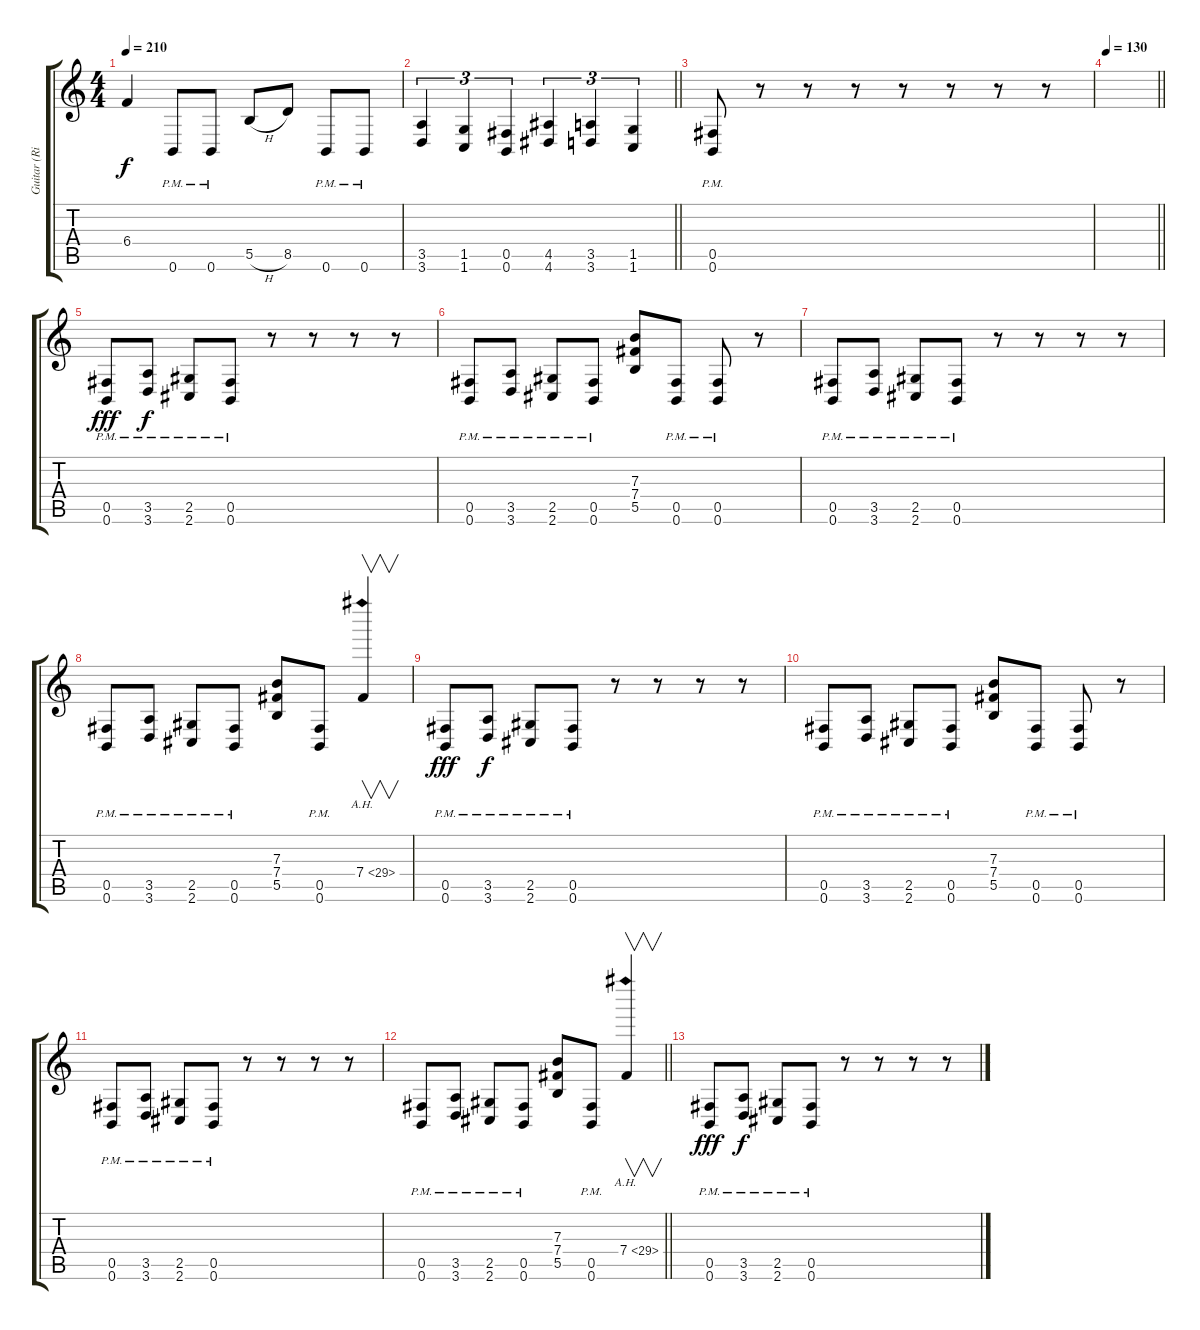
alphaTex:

\track ("Guitar (Right)" "Guitar (Ri") {instrument distortionguitar}
\staff {score tabs}
\tuning (Db4 Ab3 E3 B2 Gb2 B1) {hide}
\ts (4 4)
\tempo 210
\clef g2
\ks c
6.4{t}.4{dy f} 0.6{pm}.8 0.6{pm}.8 5.5{h}.8 8.5.8 0.6{pm}.8 0.6{pm}.8 |
\barLineRight lightlight
(3.5 3.6).4{tu (3 2)} (1.5 1.6).4{tu (3 2)} (0.5 0.6).4{tu (3 2)} (4.5 4.6).4{tu (3 2)} (3.5 3.6).4{tu (3 2)} (1.5 1.6).4{tu (3 2)} |
(0.5{pm} 0.6{pm}).8 r.8 r.8 r.8 r.8 r.8 r.8 r.8 |
\tempo 130
\barLineRight lightlight
|
(0.5{pm} 0.6{pm}).8{dy fff} (3.5{pm} 3.6{pm}).8{dy f} (2.5{pm} 2.6{pm}).8 (0.5{pm} 0.6{pm}).8 r.8 r.8 r.8 r.8 |
(0.5{pm} 0.6{pm}).8 (3.5{pm} 3.6{pm}).8 (2.5{pm} 2.6{pm}).8 (0.5{pm} 0.6{pm}).8 (7.3 7.4 5.5).8 (0.5{pm} 0.6{pm}).8 (0.5{pm} 0.6{pm}).8 r.8 |
(0.5{pm} 0.6{pm}).8 (3.5{pm} 3.6{pm}).8 (2.5{pm} 2.6{pm}).8 (0.5{pm} 0.6{pm}).8 r.8 r.8 r.8 r.8 |
(0.5{pm} 0.6{pm}).8 (3.5{pm} 3.6{pm}).8 (2.5{pm} 2.6{pm}).8 (0.5{pm} 0.6{pm}).8 (7.3 7.4 5.5).8 (0.5{pm} 0.6{pm}).8 7.4{ah 22}.4{v} |
(0.5{pm} 0.6{pm}).8{dy fff} (3.5{pm} 3.6{pm}).8{dy f} (2.5{pm} 2.6{pm}).8 (0.5{pm} 0.6{pm}).8 r.8 r.8 r.8 r.8 |
(0.5{pm} 0.6{pm}).8 (3.5{pm} 3.6{pm}).8 (2.5{pm} 2.6{pm}).8 (0.5{pm} 0.6{pm}).8 (7.3 7.4 5.5).8 (0.5{pm} 0.6{pm}).8 (0.5{pm} 0.6{pm}).8 r.8 |
(0.5{pm} 0.6{pm}).8 (3.5{pm} 3.6{pm}).8 (2.5{pm} 2.6{pm}).8 (0.5{pm} 0.6{pm}).8 r.8 r.8 r.8 r.8 |
\barLineRight lightlight
(0.5{pm} 0.6{pm}).8 (3.5{pm} 3.6{pm}).8 (2.5{pm} 2.6{pm}).8 (0.5{pm} 0.6{pm}).8 (7.3 7.4 5.5).8 (0.5{pm} 0.6{pm}).8 7.4{ah 22}.4{v} |
(0.5{pm} 0.6{pm}).8{dy fff} (3.5{pm} 3.6{pm}).8{dy f} (2.5{pm} 2.6{pm}).8 (0.5{pm} 0.6{pm}).8 r.8 r.8 r.8 r.8
